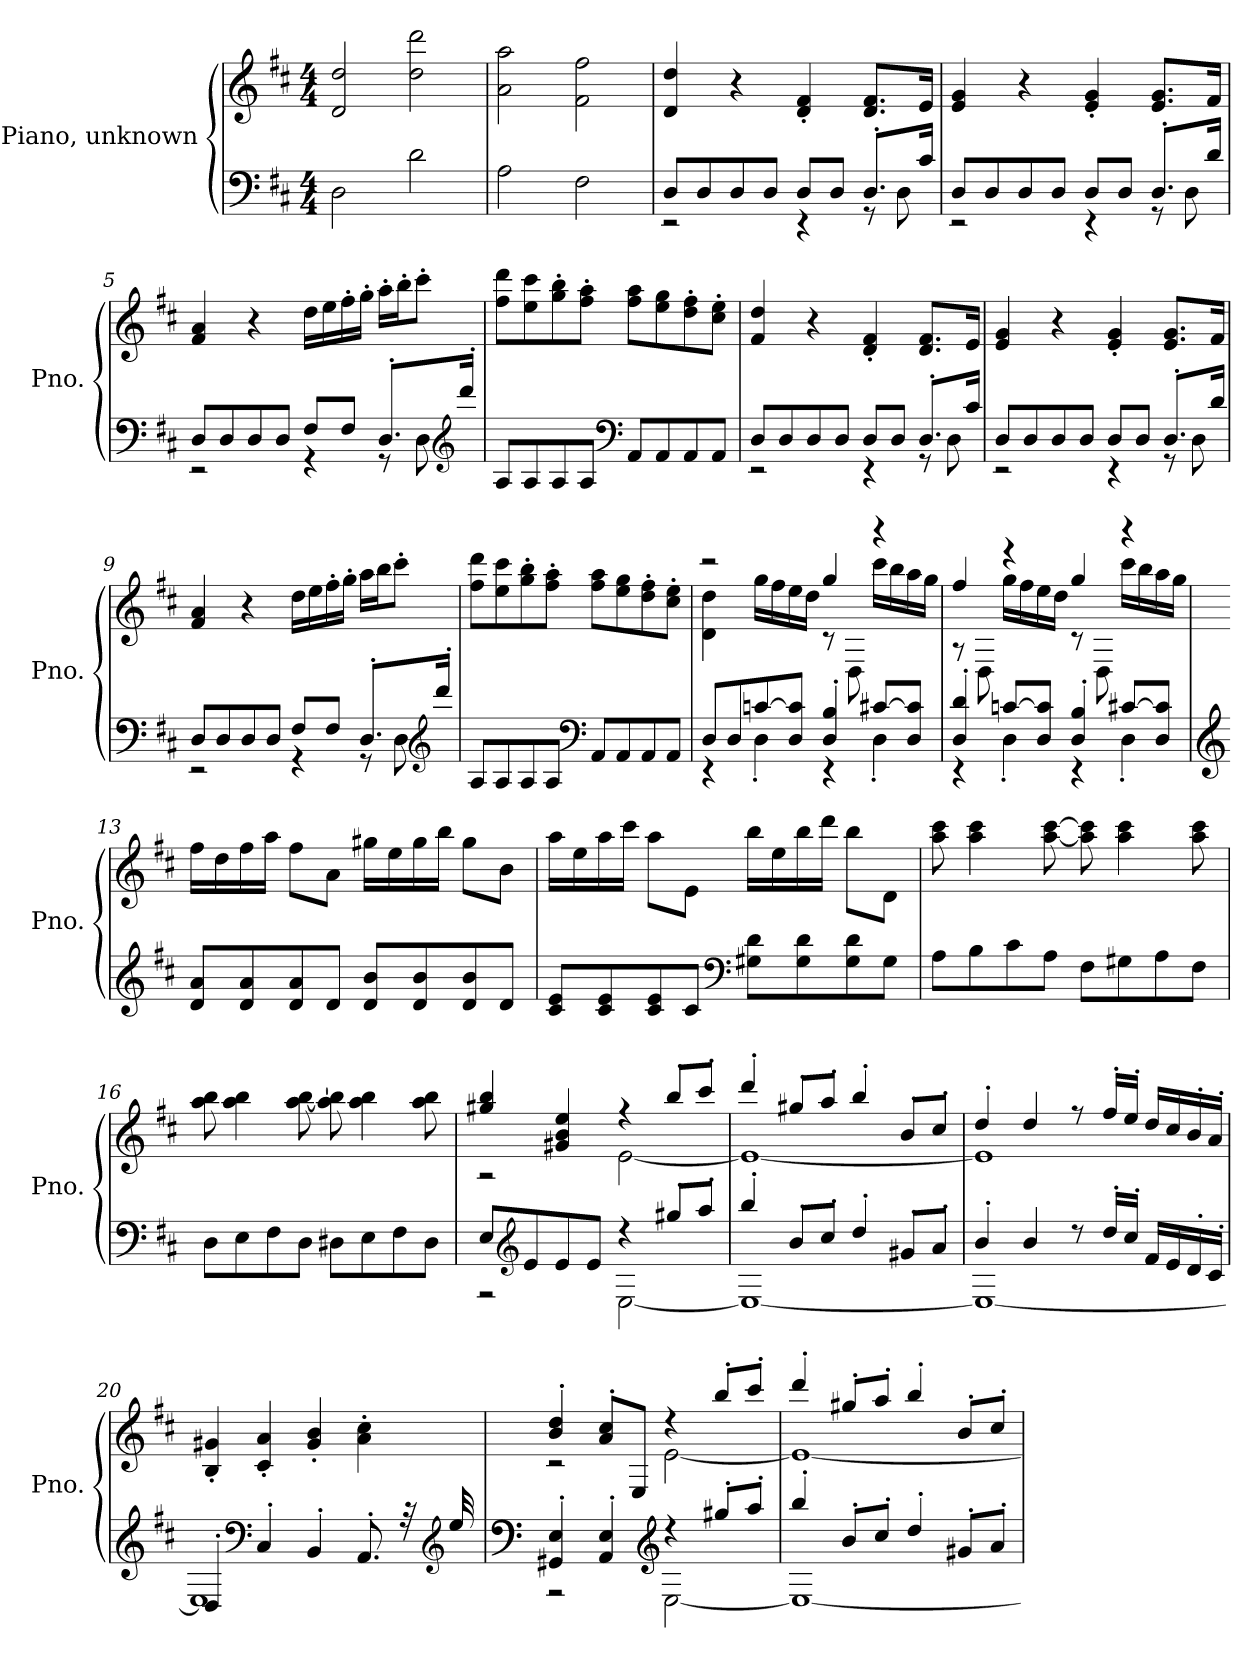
**kern	**kern
*part1	*part1
*staff2	*staff1
*I"Piano, unknown	*
*I'Pno.	*
*clefF4	*clefG2
*k[f#c#]	*k[f#c#]
*M4/4	*M4/4
*MM120	*MM120
=1	=1
2D\	2d/ 2dd/
2d\	2dd\ 2ddd\
=2	=2
2A\	2a\ 2aa\
2F#\	2f#\ 2ff#\
=3	=3
*^	*
8D/L	2r	4d/ 4dd/
8D/	.	.
8D/	.	4r
8D/J	.	.
8D/L	4r	4d/' 4f#/'
8D/J	.	.
8.D'/L	8r	8.d/ 8.f#/L
.	8D\	.
16c#/Jk	.	16e/Jk
=4	=4	=4
8D/L	2r	4e/ 4g/
8D/	.	.
8D/	.	4r
8D/J	.	.
8D/L	4r	4e/' 4g/'
8D/J	.	.
8.D'/L	8r	8.e/ 8.g/L
.	8D\	.
16d/Jk	.	16f#/Jk
=5	=5	=5
8D/L	2r	4f#/ 4a/
8D/	.	.
8D/	.	4r
8D/J	.	.
8F#/L	4r	16dd\LL
.	.	16ee\
8F#/J	.	16ff#'\
.	.	16gg'\JJ
8.D'/L	8r	16aa'\LL
.	.	16bb'\J
.	8D\	8ccc#'\J
*clefG2	*	*
16ddd'/Jk	.	.
*v	*v	*
!!LO:LB:g=z
=6	=6
8A/L	8ff#\ 8ddd\L
8A/	8ee\ 8ccc#\
8A/	8gg\' 8bb\'
8A/J	8ff#\' 8aa\'J
*clefF4	*
8AA/L	8ff#\ 8aa\L
8AA/	8ee\ 8gg\
8AA/	8dd\' 8ff#\'
8AA/J	8cc#\' 8ee\'J
=7	=7
*^	*
8D/L	2r	4f#/ 4dd/
8D/	.	.
8D/	.	4r
8D/J	.	.
8D/L	4r	4d/' 4f#/'
8D/J	.	.
8.D'/L	8r	8.d/ 8.f#/L
.	8D\	.
16c#/Jk	.	16e/Jk
=8	=8	=8
8D/L	2r	4e/ 4g/
8D/	.	.
8D/	.	4r
8D/J	.	.
8D/L	4r	4e/' 4g/'
8D/J	.	.
8.D'/L	8r	8.e/ 8.g/L
.	8D\	.
16d/Jk	.	16f#/Jk
!!LO:LB:g=z
=9	=9	=9
8D/L	2r	4f#/ 4a/
8D/	.	.
8D/	.	4r
8D/J	.	.
8F#/L	4r	16dd\LL
.	.	16ee\
8F#/J	.	16ff#'\
.	.	16gg'\JJ
8.D'/L	8r	16aa\LL
.	.	16bb\J
.	8D\	8ccc#'\J
*clefG2	*	*
16ddd'/Jk	.	.
*v	*v	*
=10	=10
8A/L	8ff#\ 8ddd\L
8A/	8ee\ 8ccc#\
8A/	8gg\' 8bb\'
8A/J	8ff#\' 8aa\'J
*clefF4	*
8AA/L	8ff#\ 8aa\L
8AA/	8ee\ 8gg\
8AA/	8dd\' 8ff#\'
8AA/J	8cc#\' 8ee\'J
=11	=11
*^	*^
8D/L	4r	2r	4d\ 4dd\
8D/	.	.	.
[8cn/	4D'\	.	16gg\LL
.	.	.	16ff#\
8D/ 8c/]J	.	.	16ee\
.	.	.	16dd\JJ
4D/' 4B/'	4r	4gg/	8r
.	.	.	8D\
[8c#X/L	4D'\	4r	16ccc#\LL
.	.	.	16bb\
8D/ 8c#/]J	.	.	16aa\
.	.	.	16gg\JJ
!!LO:LB:g=z	!!
=12	=12	=12	=12
4D/' 4d/'	4r	4ff#/	8r
.	.	.	8D\
[8cn/L	4D'\	4r	16gg\LL
.	.	.	16ff#\
8D/ 8c/]J	.	.	16ee\
.	.	.	16dd\JJ
4D/' 4B/'	4r	4gg/	8r
.	.	.	8D\
[8c#X/L	4D'\	4r	16ccc#\LL
.	.	.	16bb\
8D/ 8c#/]J	.	.	16aa\
.	.	.	16gg\JJ
*v	*v	*	*
*	*v	*v
=13	=13
*clefG2	*
8d/ 8a/L	16ff#\LL
.	16dd\
8d/ 8a/	16ff#\
.	16aa\JJ
8d/ 8a/	8ff#\L
8d/J	8a\J
8d/ 8b/L	16gg#X\LL
.	16ee\
8d/ 8b/	16gg#\
.	16bb\JJ
8d/ 8b/	8gg#\L
8d/J	8b\J
=14	=14
8c#/ 8e/L	16aa\LL
.	16ee\
8c#/ 8e/	16aa\
.	16ccc#\JJ
8c#/ 8e/	8aa\L
8c#/J	8e\J
*clefF4	*
8G#X\ 8d\L	16bb\LL
.	16ee\
8G#\ 8d\	16bb\
.	16ddd\JJ
8G#\ 8d\	8bb\L
8G#\J	8d\J
!!LO:LB:g=z
=15	=15
8A\L	8aa\ 8ccc#\
8B\	4aa\ 4ccc#\
8c#\	.
8A\J	[8aa\ [8ccc#\
8F#\L	8aa\] 8ccc#\]
8G#X\	4aa\ 4ccc#\
8A\	.
8F#\J	8aa\ 8ccc#\
=16	=16
8D\L	8aa\ 8bb\
8E\	4aa\ 4bb\
8F#\	.
8D\J	[8aa\ [8bb\
8D#X\L	8aa\] 8bb\]
8E\	4aa\ 4bb\
8F#\	.
8D#\J	8aa\ 8bb\
=17	=17
*^	*^
8E/L	2r	4gg#X/ 4bb/	2r
*clefG2	*	*	*
8e/	.	.	.
8e/	.	4g#X/ 4b/ 4ee/	.
8e/J	.	.	.
4r	[2E\	4r	[2e\
8gg#X'/L	.	8bb'/L	.
8aa'/J	.	8ccc#'/J	.
=18	=18	=18	=18
4bb'/	1E_	4ddd'/	1e_
8b'/L	.	8gg#X'/L	.
8cc#'/J	.	8aa'/J	.
4dd'/	.	4bb'/	.
8g#X'/L	.	8b'/L	.
8a'/J	.	8cc#'/J	.
!!LO:LB:g=z	!!
=19	=19	=19	=19
4b'/	1E_	4dd'/	1e]
4b/	.	4dd/	.
8r	.	8r	.
16dd'/LL	.	16ff#'/LL	.
16cc#'/JJ	.	16ee'/JJ	.
16f#/LL	.	16dd/LL	.
16e/	.	16cc#/	.
16d'/	.	16b'/	.
16c#'/JJ	.	16a'/JJ	.
*	*	*v	*v
=20	=20	=20
4D'/	1E]	4B/' 4g#X/'
*clefF4	*	*
4C#'/	.	4c#/' 4a/'
4BB'/	.	4g#/' 4b/'
8.AA'/	.	4a\' 4cc#\'
32r	.	.
*clefG2	*	*
32ee/	.	.
=21	=21	=21
*clefF4	*	*
*	*	*^
4GG#X/' 4E/'	2r	4b/' 4dd/'	2r
4AA/' 4E/'	.	8a/' 8cc#/'L	.
.	.	8E/J	.
*clefG2	*	*	*
4r	[2E\	4r	[2e\
8gg#X'/L	.	8bb'/L	.
8aa'/J	.	8ccc#'/J	.
=22	=22	=22	=22
4bb'/	1E_	4ddd'/	1e_
8b'/L	.	8gg#X'/L	.
8cc#'/J	.	8aa'/J	.
4dd'/	.	4bb'/	.
8g#X'/L	.	8b'/L	.
8a'/J	.	8cc#'/J	.
*v	*v	*	*
*	*v	*v
=	=
*-	*-
